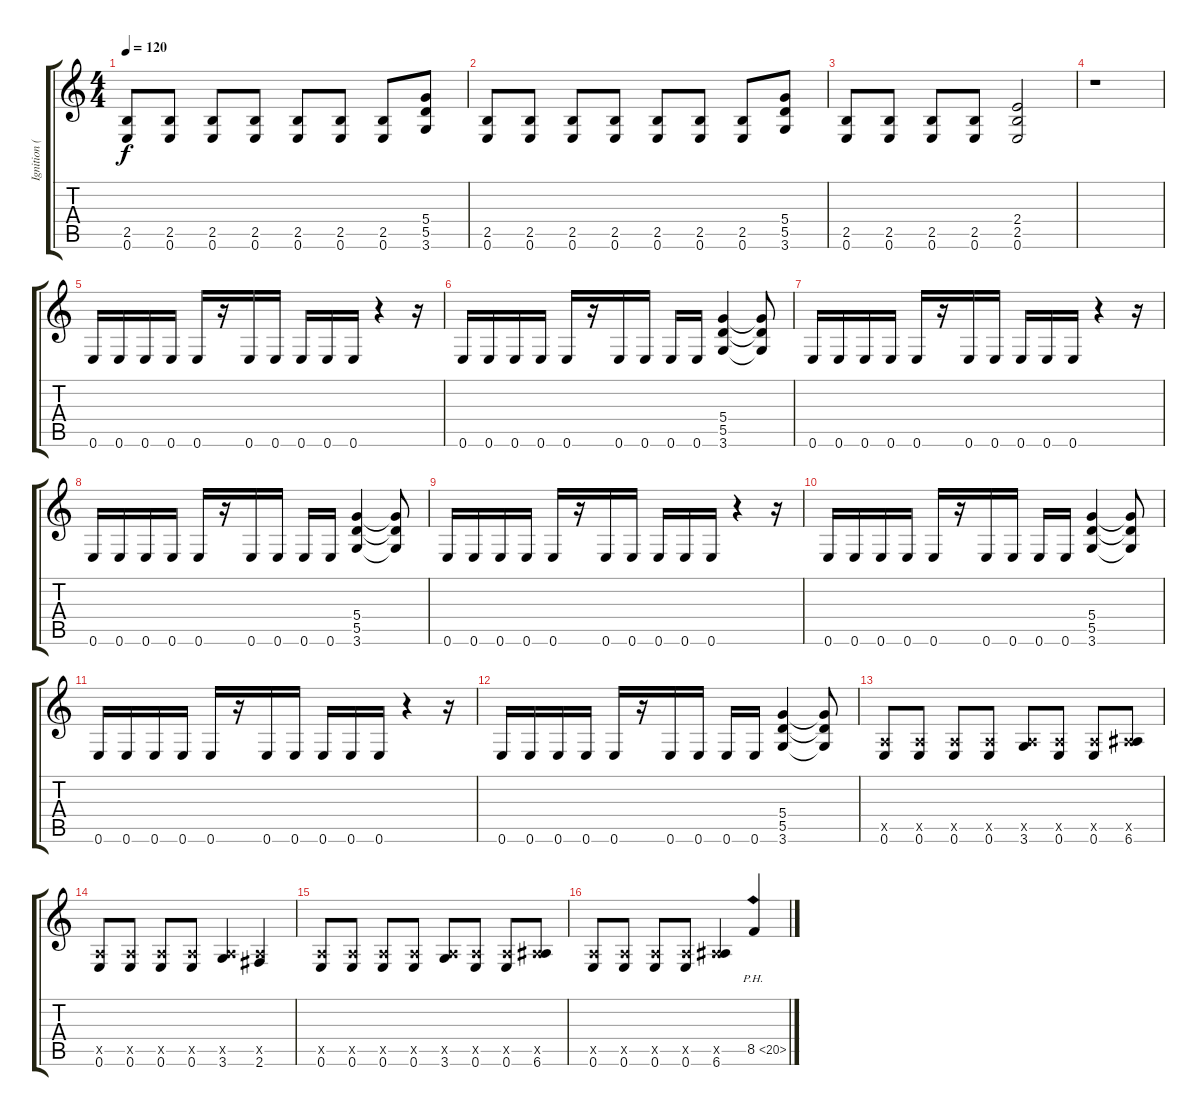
\track ("Ignition (main lead)" "Ignition (") {instrument distortionguitar}
\staff {score tabs}
\tuning (E4 B3 G3 D3 A2 E2) {hide}
\ts (4 4)
\tempo 120
\clef g2
\ks c
(2.5 0.6).8{dy f} (2.5 0.6).8 (2.5 0.6).8 (2.5 0.6).8 (2.5 0.6).8 (2.5 0.6).8 (2.5 0.6).8 (5.4 5.5 3.6).8 |
(2.5 0.6).8 (2.5 0.6).8 (2.5 0.6).8 (2.5 0.6).8 (2.5 0.6).8 (2.5 0.6).8 (2.5 0.6).8 (5.4 5.5 3.6).8 |
(2.5 0.6).8 (2.5 0.6).8 (2.5 0.6).8 (2.5 0.6).8 (2.4 2.5 0.6).2 |
r.1 |
0.6.16 0.6.16 0.6.16 0.6.16 0.6.16 r.16 0.6.16 0.6.16 0.6.16 0.6.16 0.6.16 r.4 r.16 |
0.6.16 0.6.16 0.6.16 0.6.16 0.6.16 r.16 0.6.16 0.6.16 0.6.16 0.6.16 (5.4 5.5 3.6).4 (5.4{t} 5.5{t} 3.6{t}).8 |
0.6.16 0.6.16 0.6.16 0.6.16 0.6.16 r.16 0.6.16 0.6.16 0.6.16 0.6.16 0.6.16 r.4 r.16 |
0.6.16 0.6.16 0.6.16 0.6.16 0.6.16 r.16 0.6.16 0.6.16 0.6.16 0.6.16 (5.4 5.5 3.6).4 (5.4{t} 5.5{t} 3.6{t}).8 |
0.6.16 0.6.16 0.6.16 0.6.16 0.6.16 r.16 0.6.16 0.6.16 0.6.16 0.6.16 0.6.16 r.4 r.16 |
0.6.16 0.6.16 0.6.16 0.6.16 0.6.16 r.16 0.6.16 0.6.16 0.6.16 0.6.16 (5.4 5.5 3.6).4 (5.4{t} 5.5{t} 3.6{t}).8 |
0.6.16 0.6.16 0.6.16 0.6.16 0.6.16 r.16 0.6.16 0.6.16 0.6.16 0.6.16 0.6.16 r.4 r.16 |
0.6.16 0.6.16 0.6.16 0.6.16 0.6.16 r.16 0.6.16 0.6.16 0.6.16 0.6.16 (5.4 5.5 3.6).4 (5.4{t} 5.5{t} 3.6{t}).8 |
(0.5{x} 0.6).8 (0.5{x} 0.6).8 (0.5{x} 0.6).8 (0.5{x} 0.6).8 (0.5{x} 3.6).8 (0.5{x} 0.6).8 (0.5{x} 0.6).8 (0.5{x} 6.6).8 |
(0.5{x} 0.6).8 (0.5{x} 0.6).8 (0.5{x} 0.6).8 (0.5{x} 0.6).8 (0.5{x} 3.6).4 (0.5{x} 2.6).4 |
(0.5{x} 0.6).8 (0.5{x} 0.6).8 (0.5{x} 0.6).8 (0.5{x} 0.6).8 (0.5{x} 3.6).8 (0.5{x} 0.6).8 (0.5{x} 0.6).8 (0.5{x} 6.6).8 |
(0.5{x} 0.6).8 (0.5{x} 0.6).8 (0.5{x} 0.6).8 (0.5{x} 0.6).8 (0.5{x} 6.6).4 8.5{ph 12}.4
